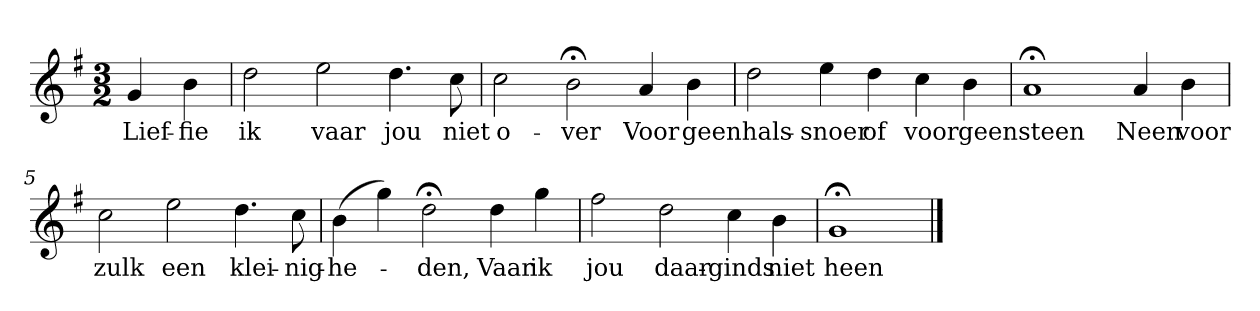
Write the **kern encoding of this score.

**kern	**text
*part1	*part1
*staff1	*staff1
*k[f#]	*
*G:	*
*M3/2	*
*MM120	*
=	=
4g	Lief-
4b	-fie
=1	=1
2dd	ik
2ee	vaar
4.dd	jou
8cc	niet
=2	=2
2cc	o-
2b;<	-ver
4a	Voor
4b	geen
=3	=3
2dd	hals-
4ee	-snoer
4dd	of
4cc	voor
4b	geen
=4	=4
1a;<	steen
4a	Neen
4b	voor
=5	=5
2cc	zulk
2ee	een
4.dd	klei-
8cc	-nig-
=6	=6
(4b	-he-
4gg)	.
2dd;<	-den,
4dd	Vaar
4gg	ik
=7	=7
2ff#	jou
2dd	daar-
4cc	-ginds
4b	niet
=8h	=8h
1g;<	heen
==	==
*-	*-
